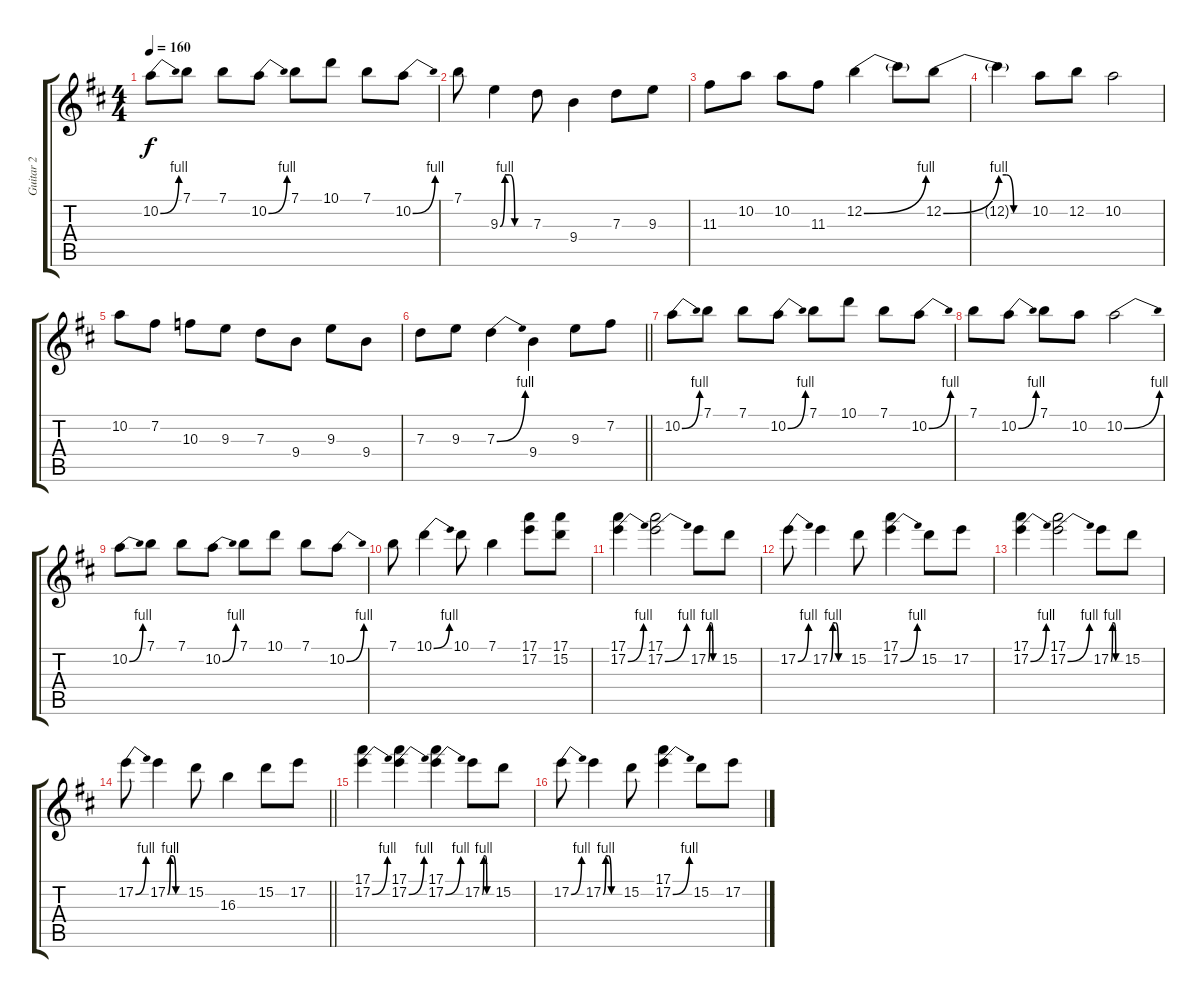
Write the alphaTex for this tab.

\track ("Guitar 2" "Guitar 2") {instrument overdrivenguitar}
\staff {score tabs}
\tuning (E4 B3 G3 D3 A2 E2) {hide}
\ts (4 4)
\tempo 160
\clef g2
\ks d
10.2{be (bend 0 0 60 4)}.8{dy f} 7.1.8 7.1.8 10.2{be (bend 0 0 60 4)}.8 7.1.8 10.1.8 7.1.8 10.2{be (bend 0 0 60 4)}.8 |
7.1.8 9.3{be (custom 0 0 10 4 20 4 30 0 60 0)}.4 7.3.8 9.4.4 7.3.8 9.3.8 |
11.3.8 10.2.8 10.2.8 11.3.8 12.2{be (bend 0 0 60 4)}.4 12.2{t}.8 12.2{be (bend 0 0 60 4)}.8 |
12.2{be (custom 0 4 15 4 30 0 60 0) t}.4 10.2.8 12.2.8 10.2.2 |
10.2.8 7.2.8 10.3.8 9.3.8 7.3.8 9.4.8 9.3.8 9.4.8 |
\barLineRight lightlight
7.3.8 9.3.8 7.3{be (bend 0 0 60 4)}.4 9.4.4 9.3.8 7.2.8 |
10.2{be (bend 0 0 60 4)}.8 7.1.8 7.1.8 10.2{be (bend 0 0 60 4)}.8 7.1.8 10.1.8 7.1.8 10.2{be (bend 0 0 60 4)}.8 |
7.1.8 10.2{be (bend 0 0 60 4)}.8 7.1.8 10.2.8 10.2{be (bend 0 0 60 4)}.2 |
10.2{be (bend 0 0 60 4)}.8 7.1.8 7.1.8 10.2{be (bend 0 0 60 4)}.8 7.1.8 10.1.8 7.1.8 10.2{be (bend 0 0 60 4)}.8 |
7.1.8 10.1{be (bend 0 0 60 4)}.4 10.1.8 7.1.4 (17.1 17.2).8 (17.1 15.2).8 |
(17.1 17.2{be (bend 0 0 60 4)}).4 (17.1 17.2{be (bend 0 0 60 4)}).2 17.2{be (custom 0 0 10 4 20 4 30 0 60 0)}.8 15.2.8 |
17.2{be (bend 0 0 60 4)}.8 17.2{be (custom 0 0 10 4 20 4 30 0 60 0)}.4 15.2.8 (17.1 17.2{be (bend 0 0 60 4)}).4 15.2.8 17.2.8 |
(17.1 17.2{be (bend 0 0 60 4)}).4 (17.1 17.2{be (bend 0 0 60 4)}).2 17.2{be (custom 0 0 10 4 20 4 30 0 60 0)}.8 15.2.8 |
\barLineRight lightlight
17.2{be (bend 0 0 60 4)}.8 17.2{be (custom 0 0 10 4 20 4 30 0 60 0)}.4 15.2.8 16.3.4 15.2.8 17.2.8 |
(17.1 17.2{be (bend 0 0 60 4)}).4 (17.1 17.2{be (bend 0 0 60 4)}).4 (17.1 17.2{be (bend 0 0 60 4)}).4 17.2{be (custom 0 0 10 4 20 4 30 0 60 0)}.8 15.2.8 |
17.2{be (bend 0 0 60 4)}.8 17.2{be (custom 0 0 10 4 20 4 30 0 60 0)}.4 15.2.8 (17.1 17.2{be (bend 0 0 60 4)}).4 15.2.8 17.2.8
